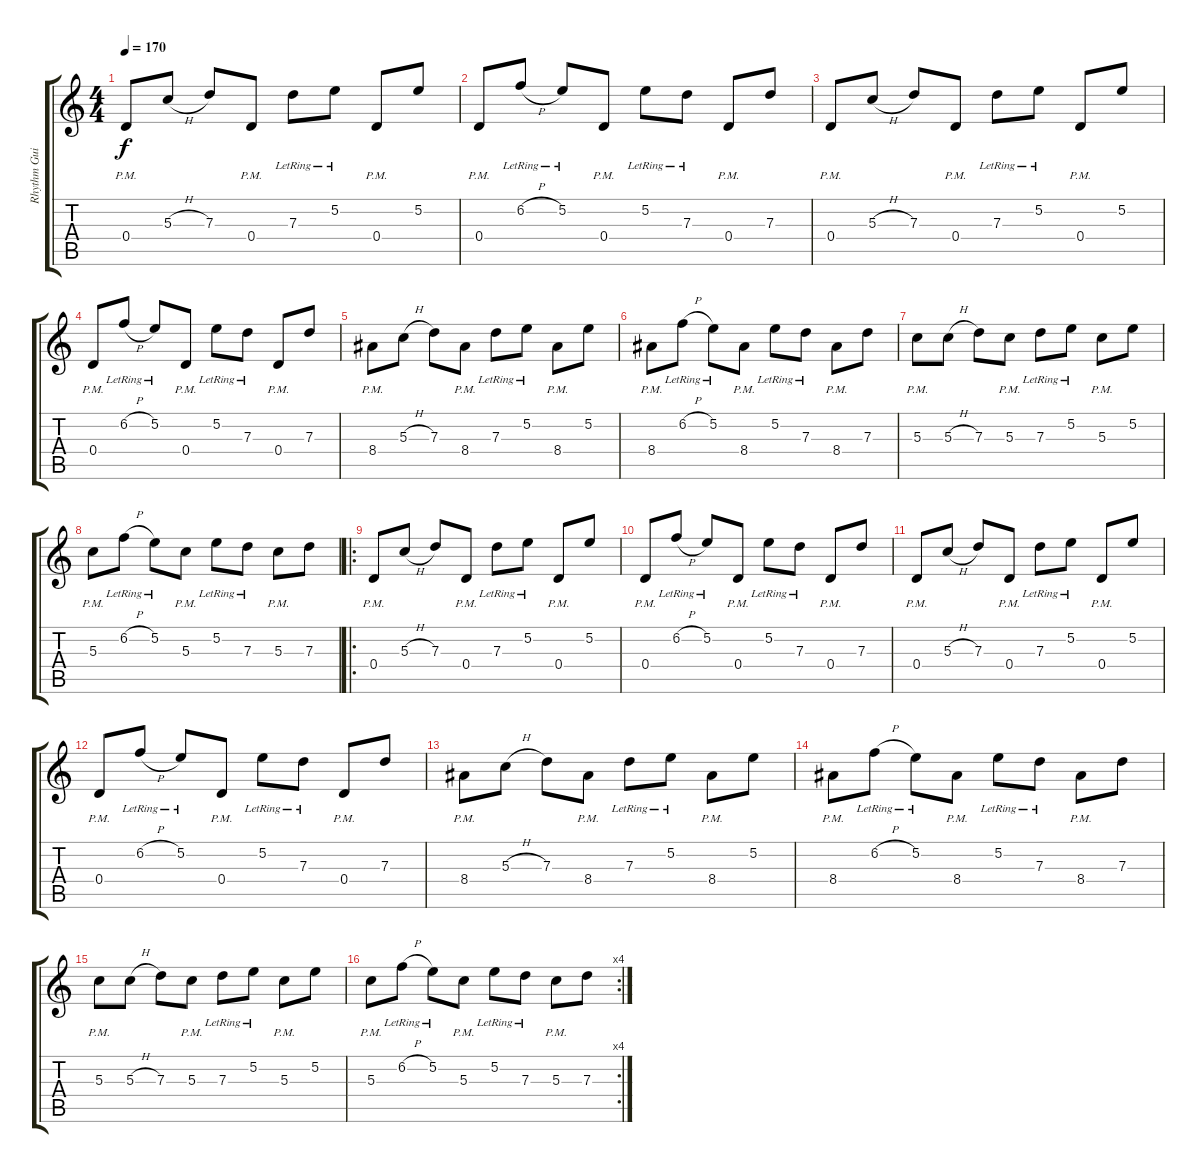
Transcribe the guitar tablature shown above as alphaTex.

\track ("Rhythm Guitar" "Rhythm Gui") {instrument distortionguitar}
\staff {score tabs}
\tuning (E4 B3 G3 D3 A2 D2) {hide}
\ts (4 4)
\tempo 170
\clef g2
\ks c
0.4{pm}.8{dy f} 5.3{h}.8 7.3.8 0.4{pm}.8 7.3{lr}.8 5.2{lr}.8 0.4{pm}.8 5.2.8 |
0.4{pm}.8 6.2{h lr}.8 5.2{lr}.8 0.4{pm}.8 5.2{lr}.8 7.3{lr}.8 0.4{pm}.8 7.3.8 |
0.4{pm}.8 5.3{h}.8 7.3.8 0.4{pm}.8 7.3{lr}.8 5.2{lr}.8 0.4{pm}.8 5.2.8 |
0.4{pm}.8 6.2{h lr}.8 5.2{lr}.8 0.4{pm}.8 5.2{lr}.8 7.3{lr}.8 0.4{pm}.8 7.3.8 |
8.4{pm}.8 5.3{h}.8 7.3.8 8.4{pm}.8 7.3{lr}.8 5.2{lr}.8 8.4{pm}.8 5.2.8 |
8.4{pm}.8 6.2{h lr}.8 5.2{lr}.8 8.4{pm}.8 5.2{lr}.8 7.3{lr}.8 8.4{pm}.8 7.3.8 |
5.3{pm}.8 5.3{h}.8 7.3.8 5.3{pm}.8 7.3{lr}.8 5.2{lr}.8 5.3{pm}.8 5.2.8 |
5.3{pm}.8 6.2{h lr}.8 5.2{lr}.8 5.3{pm}.8 5.2{lr}.8 7.3{lr}.8 5.3{pm}.8 7.3.8 |
\ro
0.4{pm}.8 5.3{h}.8 7.3.8 0.4{pm}.8 7.3{lr}.8 5.2{lr}.8 0.4{pm}.8 5.2.8 |
0.4{pm}.8 6.2{h lr}.8 5.2{lr}.8 0.4{pm}.8 5.2{lr}.8 7.3{lr}.8 0.4{pm}.8 7.3.8 |
0.4{pm}.8 5.3{h}.8 7.3.8 0.4{pm}.8 7.3{lr}.8 5.2{lr}.8 0.4{pm}.8 5.2.8 |
0.4{pm}.8 6.2{h lr}.8 5.2{lr}.8 0.4{pm}.8 5.2{lr}.8 7.3{lr}.8 0.4{pm}.8 7.3.8 |
8.4{pm}.8 5.3{h}.8 7.3.8 8.4{pm}.8 7.3{lr}.8 5.2{lr}.8 8.4{pm}.8 5.2.8 |
8.4{pm}.8 6.2{h lr}.8 5.2{lr}.8 8.4{pm}.8 5.2{lr}.8 7.3{lr}.8 8.4{pm}.8 7.3.8 |
5.3{pm}.8 5.3{h}.8 7.3.8 5.3{pm}.8 7.3{lr}.8 5.2{lr}.8 5.3{pm}.8 5.2.8 |
\rc 4
5.3{pm}.8 6.2{h lr}.8 5.2{lr}.8 5.3{pm}.8 5.2{lr}.8 7.3{lr}.8 5.3{pm}.8 7.3.8
